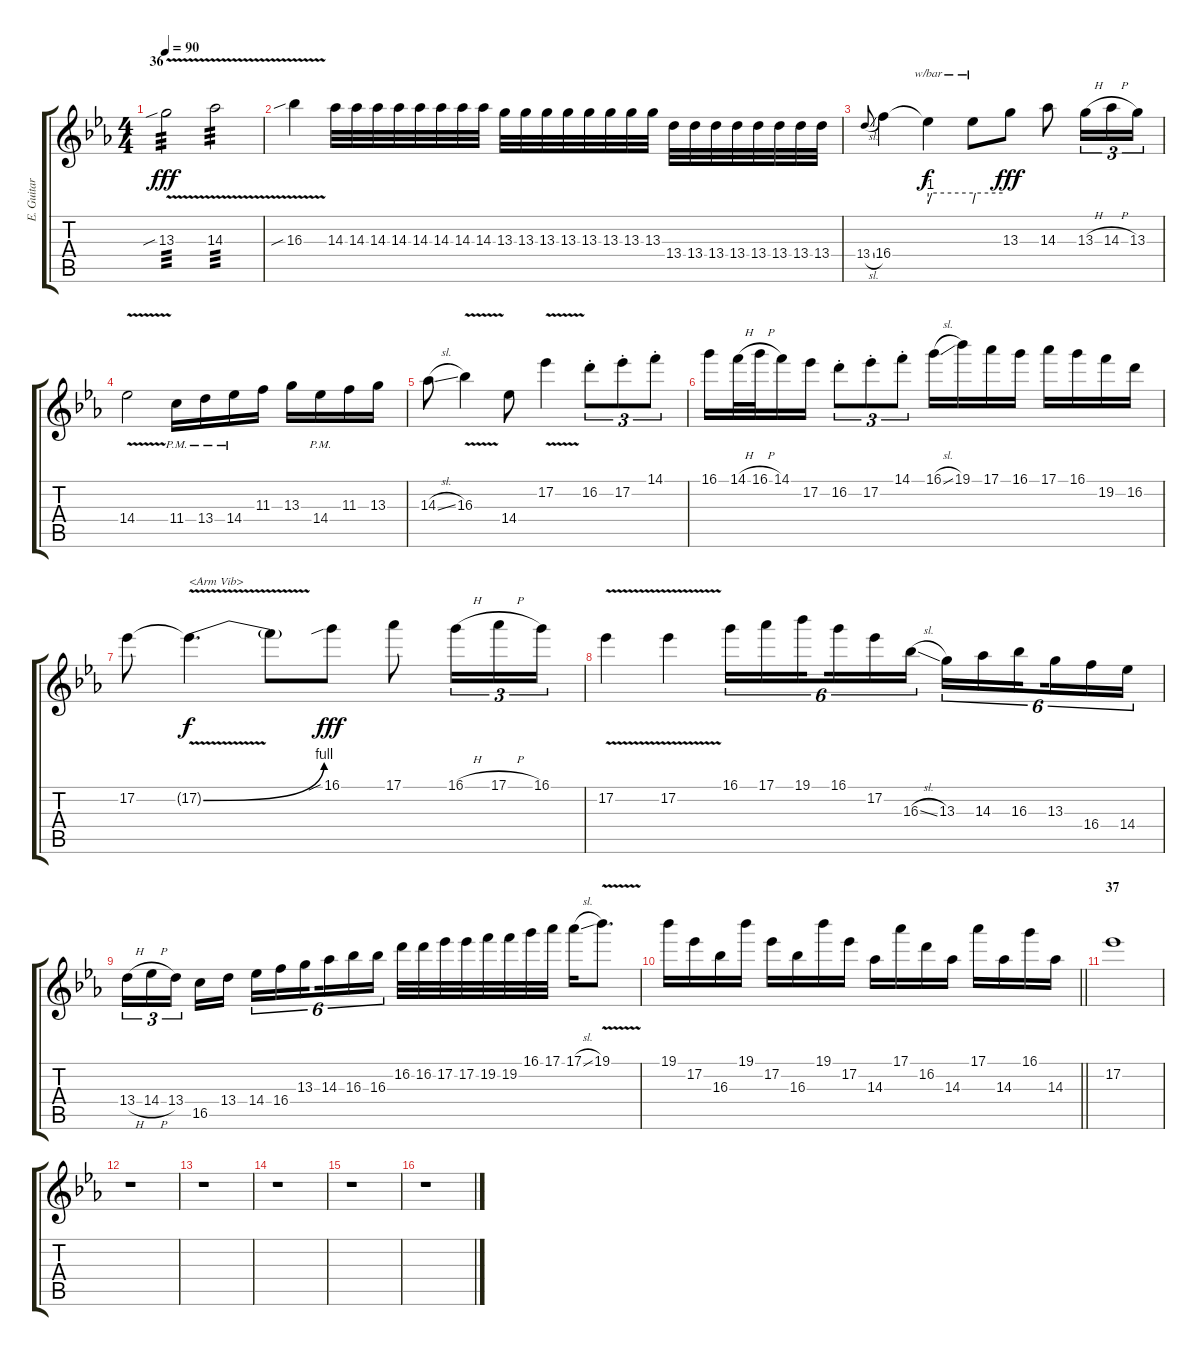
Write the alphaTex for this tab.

\track ("E. Guitar III" "E. Guitar ") {instrument overdrivenguitar}
\staff {score tabs}
\tuning (Eb4 Bb3 Gb3 Db3 Ab2 Db2) {hide}
\ts (4 4)
\section ("" "36")
\tempo 90
\clef g2
\ks eb
13.3{v sib}.2{tp 3 dy fff} 14.3{v}.2{tp 3} |
16.3{v sib}.4 14.3.32 14.3.32 14.3.32 14.3.32 14.3.32 14.3.32 14.3.32 14.3.32 13.3.32 13.3.32 13.3.32 13.3.32 13.3.32 13.3.32 13.3.32 13.3.32 13.4.32 13.4.32 13.4.32 13.4.32 13.4.32 13.4.32 13.4.32 13.4.32 |
13.4{sl}.8{gr onbeat} 16.4.4 16.4{t}.4{tbe (custom default 0 -4 5 0 60 0) dy f} 16.4{t}.8{tbe (custom default 0 -4 5 0 60 0)} 13.3.8{dy fff} 14.3.8 13.3{h}.16{tu (3 2)} 14.3{h}.16{tu (3 2)} 13.3.16{tu (3 2)} |
14.4{v}.2 11.4{pm}.16 13.4{pm}.16 14.4{pm}.16 11.3.16 13.3.16 14.4{pm}.16 11.3.16 13.3.16 |
14.3{sl}.8 16.3{v}.4 14.4.8 17.2{v}.4 16.2{st}.8{tu (3 2)} 17.2{st}.8{tu (3 2)} 14.1{st}.8{tu (3 2)} |
16.1.16 14.1{h}.32 16.1{h}.32 14.1.16 17.2.16 16.2{st}.8{tu (3 2)} 17.2{st}.8{tu (3 2)} 14.1{st}.8{tu (3 2)} 16.1{sl}.16 19.1.16 17.1.16 16.1.16 17.1.16 16.1.16 19.2.16 16.2.16 |
17.2.8 17.2{be (bend 0 0 60 4) v t}.4{d txt "<Arm Vib>" dy f} 17.2{t}.8 16.1{sib}.8{dy fff} 17.1.8 16.1{h}.16{tu (3 2)} 17.1{h}.16{tu (3 2)} 16.1.16{tu (3 2)} |
17.2{v}.4 17.2{v}.4 16.1.16{tu (6 4)} 17.1.16{tu (6 4)} 19.1.16{tu (6 4) beam splitsecondary} 16.1.16{tu (6 4)} 17.2.16{tu (6 4)} 16.3{sl}.16{tu (6 4)} 13.3.16{tu (6 4)} 14.3.16{tu (6 4)} 16.3.16{tu (6 4) beam splitsecondary} 13.3.16{tu (6 4)} 16.4.16{tu (6 4)} 14.4.16{tu (6 4)} |
13.4{h}.16{tu (3 2)} 14.4{h}.16{tu (3 2)} 13.4.16{tu (3 2) beam splitsecondary} 16.5.16 13.4.16 14.4.16{tu (6 4)} 16.4.16{tu (6 4)} 13.3.16{tu (6 4) beam splitsecondary} 14.3.16{tu (6 4)} 16.3.16{tu (6 4)} 16.3.16{tu (6 4)} 16.2.32 16.2.32 17.2.32 17.2.32 19.2.32 19.2.32 16.1.32 17.1.32 17.1{sl}.16 19.1{v}.8{d} |
\barLineRight lightlight
19.1.16 17.2.16 16.3.16 19.1.16 17.2.16 16.3.16 19.1.16 17.2.16 14.3.16 17.1.16 16.2.16 14.3.16 17.1.16 14.3.16 16.1.16 14.3.16 |
\section ("" "37")
17.2.1 |
r.1 |
r.1 |
r.1 |
r.1 |
r.1
